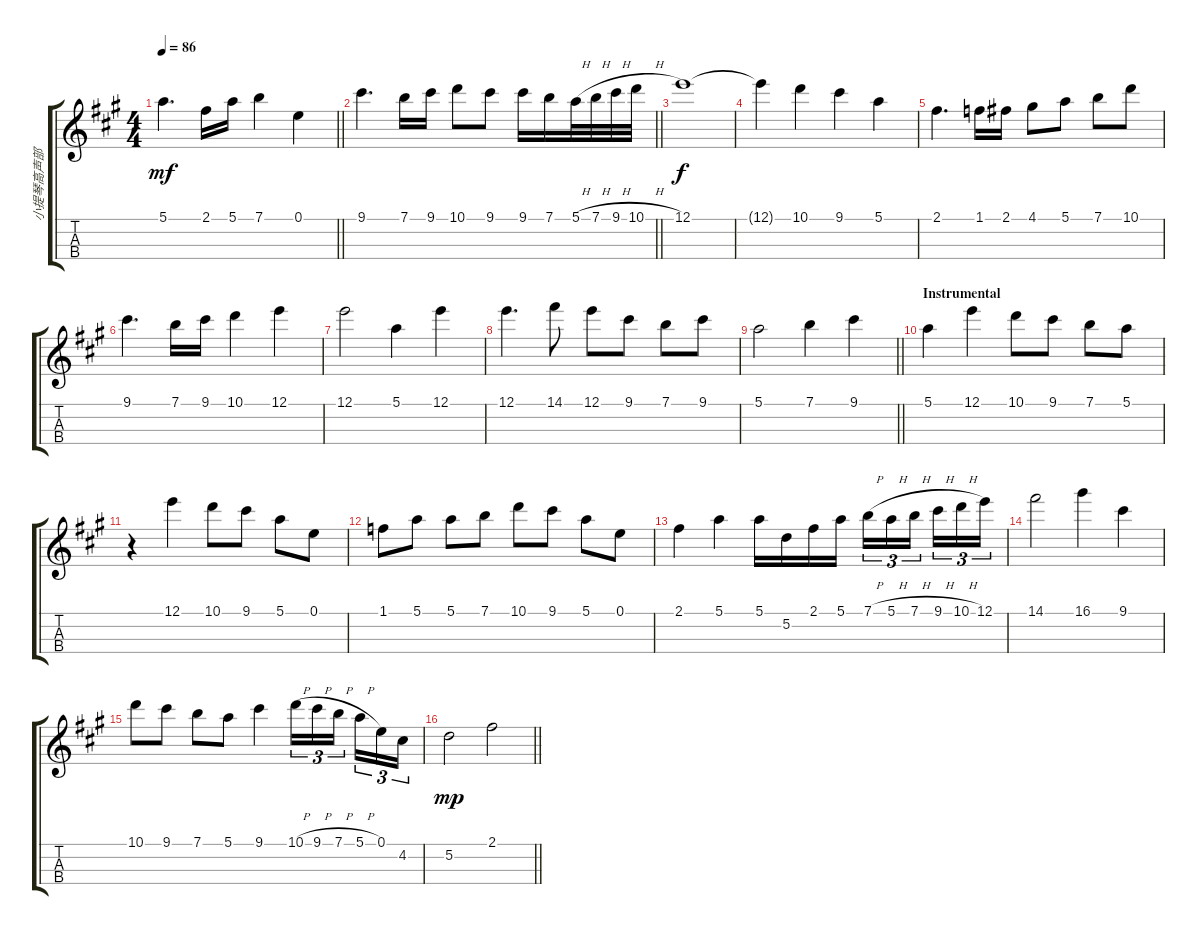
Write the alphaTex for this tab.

\track ("小提琴高声部" "小提琴高声部") {instrument violin}
\staff {score tabs}
\tuning (E5 A4 D4 G3) {hide}
\ts (4 4)
\tempo 86
\clef g2
\barLineRight lightlight
\ks a
5.1.4{d dy mf} 2.1.16 5.1.16 7.1.4 0.1.4 |
\section ("" "")
\barLineRight lightlight
9.1.4{d} 7.1.16 9.1.16 10.1.8 9.1.8 9.1.16 7.1.16 5.1{h}.32 7.1{h}.32 9.1{h}.32 10.1{h}.32 |
12.1.1{dy f} |
12.1{t}.4 10.1.4 9.1.4 5.1.4 |
2.1.4{d} 1.1.16 2.1.16 4.1.8 5.1.8 7.1.8 10.1.8 |
9.1.4{d} 7.1.16 9.1.16 10.1.4 12.1.4 |
12.1.2 5.1.4 12.1.4 |
12.1.4{d} 14.1.8 12.1.8 9.1.8 7.1.8 9.1.8 |
\barLineRight lightlight
5.1.2 7.1.4 9.1.4 |
\section ("" "Instrumental")
5.1.4 12.1.4 10.1.8 9.1.8 7.1.8 5.1.8 |
r.4 12.1.4 10.1.8 9.1.8 5.1.8 0.1.8 |
1.1.8 5.1.8 5.1.8 7.1.8 10.1.8 9.1.8 5.1.8 0.1.8 |
2.1.4 5.1.4 5.1.16 5.2.16 2.1.16 5.1.16 7.1{h}.16{tu (3 2)} 5.1{h}.16{tu (3 2)} 7.1{h}.16{tu (3 2) beam splitsecondary} 9.1{h}.16{tu (3 2)} 10.1{h}.16{tu (3 2)} 12.1.16{tu (3 2)} |
14.1.2 16.1.4 9.1.4 |
10.1.8 9.1.8 7.1.8 5.1.8 9.1.4 10.1{h}.16{tu (3 2)} 9.1{h}.16{tu (3 2)} 7.1{h}.16{tu (3 2) beam splitsecondary} 5.1{h}.16{tu (3 2)} 0.1.16{tu (3 2)} 4.2.16{tu (3 2)} |
\barLineRight lightlight
5.2.2{dy mp} 2.1.2
